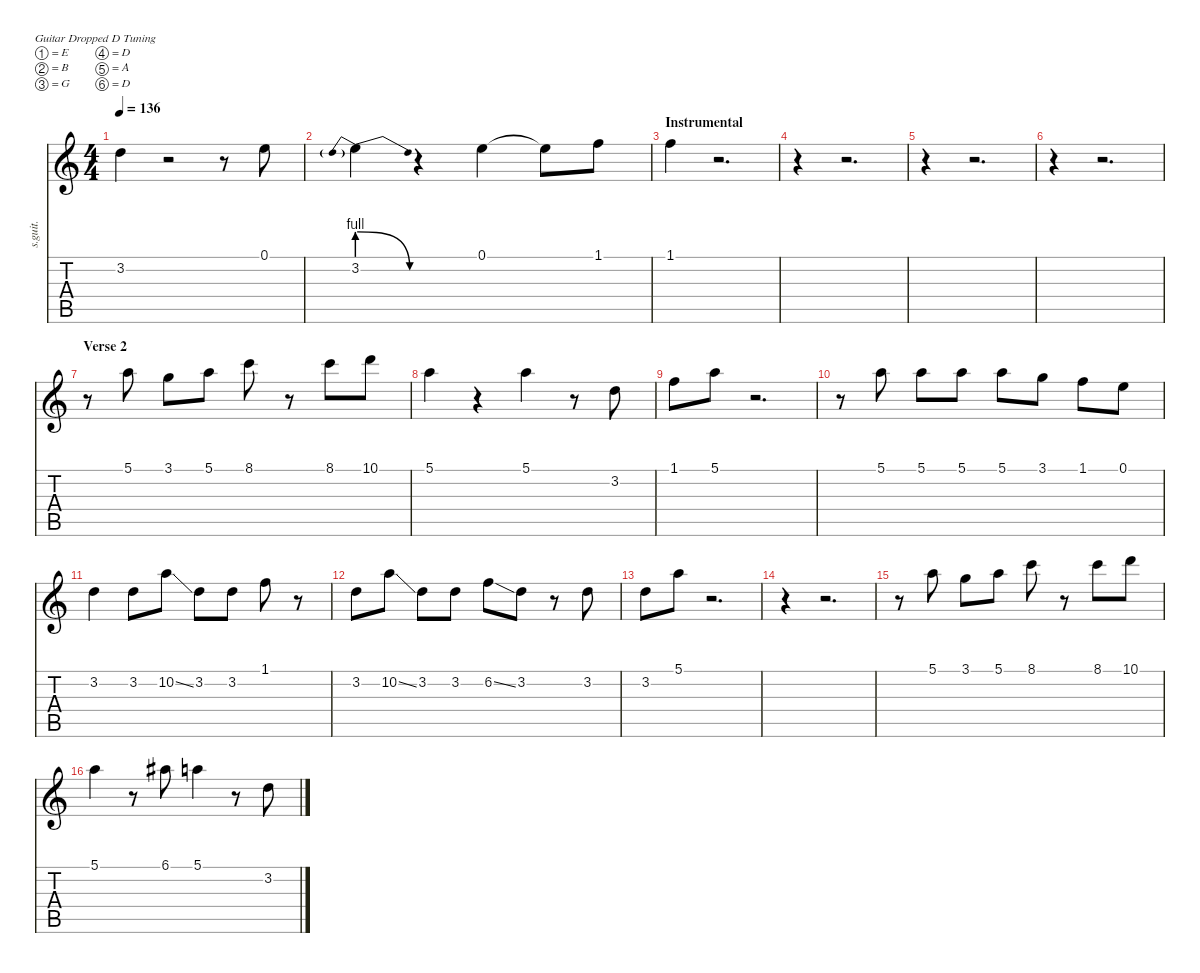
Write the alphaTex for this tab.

\defaultSystemsLayout 4
\hideDynamics
\bracketExtendMode nobrackets
\track ("Hayley Williams - Lead Vocals" "s.guit.") {instrument altosax}
\staff {score tabs}
\tuning (E4 B3 G3 D3 A2 D2)
\displaytranspose 12
\ts (4 4)
\tempo 136
\clef g2
\ks c
3.2.4{lyrics (0 "") lyrics (1 "") lyrics (2 "") lyrics (3 "") lyrics (4 "") dy ff} r.2 r.8 0.1.8{lyrics (0 "") lyrics (1 "") lyrics (2 "") lyrics (3 "") lyrics (4 "")} |
3.2{be (prebendrelease 0 4 30 0)}.4{lyrics (0 "") lyrics (1 "") lyrics (2 "") lyrics (3 "") lyrics (4 "")} r.4 0.1.4{lyrics (0 "") lyrics (1 "") lyrics (2 "") lyrics (3 "") lyrics (4 "") dy f} 0.1{t}.8{lyrics (0 "") lyrics (1 "") lyrics (2 "") lyrics (3 "") lyrics (4 "")} 1.1.8{lyrics (0 "") lyrics (1 "") lyrics (2 "") lyrics (3 "") lyrics (4 "")} |
\section ("" "Instrumental")
1.1.4{lyrics (0 "") lyrics (1 "") lyrics (2 "") lyrics (3 "") lyrics (4 "")} r.2{d} |
r.4 r.2{d} |
r.4 r.2{d} |
r.4 r.2{d} |
\section ("" "Verse 2")
r.8 5.1.8{lyrics (0 "") lyrics (1 "") lyrics (2 "") lyrics (3 "") lyrics (4 "")} 3.1.8{lyrics (0 "") lyrics (1 "") lyrics (2 "") lyrics (3 "") lyrics (4 "")} 5.1.8{lyrics (0 "") lyrics (1 "") lyrics (2 "") lyrics (3 "") lyrics (4 "")} 8.1.8{lyrics (0 "") lyrics (1 "") lyrics (2 "") lyrics (3 "") lyrics (4 "")} r.8 8.1.8{lyrics (0 "") lyrics (1 "") lyrics (2 "") lyrics (3 "") lyrics (4 "")} 10.1.8{lyrics (0 "") lyrics (1 "") lyrics (2 "") lyrics (3 "") lyrics (4 "")} |
5.1.4{lyrics (0 "") lyrics (1 "") lyrics (2 "") lyrics (3 "") lyrics (4 "")} r.4 5.1.4{lyrics (0 "") lyrics (1 "") lyrics (2 "") lyrics (3 "") lyrics (4 "")} r.8 3.2.8{lyrics (0 "") lyrics (1 "") lyrics (2 "") lyrics (3 "") lyrics (4 "")} |
1.1.8{lyrics (0 "") lyrics (1 "") lyrics (2 "") lyrics (3 "") lyrics (4 "")} 5.1.8{lyrics (0 "") lyrics (1 "") lyrics (2 "") lyrics (3 "") lyrics (4 "")} r.2{d} |
r.8 5.1.8{lyrics (0 "") lyrics (1 "") lyrics (2 "") lyrics (3 "") lyrics (4 "")} 5.1.8{lyrics (0 "") lyrics (1 "") lyrics (2 "") lyrics (3 "") lyrics (4 "")} 5.1.8{lyrics (0 "") lyrics (1 "") lyrics (2 "") lyrics (3 "") lyrics (4 "")} 5.1.8{lyrics (0 "") lyrics (1 "") lyrics (2 "") lyrics (3 "") lyrics (4 "")} 3.1.8{lyrics (0 "") lyrics (1 "") lyrics (2 "") lyrics (3 "") lyrics (4 "")} 1.1.8{lyrics (0 "") lyrics (1 "") lyrics (2 "") lyrics (3 "") lyrics (4 "")} 0.1.8{lyrics (0 "") lyrics (1 "") lyrics (2 "") lyrics (3 "") lyrics (4 "")} |
3.2.4{lyrics (0 "") lyrics (1 "") lyrics (2 "") lyrics (3 "") lyrics (4 "")} 3.2.8{lyrics (0 "") lyrics (1 "") lyrics (2 "") lyrics (3 "") lyrics (4 "")} 10.2{ss}.8{lyrics (0 "") lyrics (1 "") lyrics (2 "") lyrics (3 "") lyrics (4 "")} 3.2.8{lyrics (0 "") lyrics (1 "") lyrics (2 "") lyrics (3 "") lyrics (4 "")} 3.2.8{lyrics (0 "") lyrics (1 "") lyrics (2 "") lyrics (3 "") lyrics (4 "")} 1.1.8{lyrics (0 "") lyrics (1 "") lyrics (2 "") lyrics (3 "") lyrics (4 "")} r.8 |
3.2.8{lyrics (0 "") lyrics (1 "") lyrics (2 "") lyrics (3 "") lyrics (4 "")} 10.2{ss}.8{lyrics (0 "") lyrics (1 "") lyrics (2 "") lyrics (3 "") lyrics (4 "")} 3.2.8{lyrics (0 "") lyrics (1 "") lyrics (2 "") lyrics (3 "") lyrics (4 "")} 3.2.8{lyrics (0 "") lyrics (1 "") lyrics (2 "") lyrics (3 "") lyrics (4 "")} 6.2{ss}.8{lyrics (0 "") lyrics (1 "") lyrics (2 "") lyrics (3 "") lyrics (4 "")} 3.2.8{lyrics (0 "") lyrics (1 "") lyrics (2 "") lyrics (3 "") lyrics (4 "")} r.8 3.2.8{lyrics (0 "") lyrics (1 "") lyrics (2 "") lyrics (3 "") lyrics (4 "")} |
3.2.8{lyrics (0 "") lyrics (1 "") lyrics (2 "") lyrics (3 "") lyrics (4 "")} 5.1.8{lyrics (0 "") lyrics (1 "") lyrics (2 "") lyrics (3 "") lyrics (4 "")} r.2{d} |
r.4 r.2{d} |
r.8 5.1.8{lyrics (0 "") lyrics (1 "") lyrics (2 "") lyrics (3 "") lyrics (4 "")} 3.1.8{lyrics (0 "") lyrics (1 "") lyrics (2 "") lyrics (3 "") lyrics (4 "")} 5.1.8{lyrics (0 "") lyrics (1 "") lyrics (2 "") lyrics (3 "") lyrics (4 "")} 8.1.8{lyrics (0 "") lyrics (1 "") lyrics (2 "") lyrics (3 "") lyrics (4 "")} r.8 8.1.8{lyrics (0 "") lyrics (1 "") lyrics (2 "") lyrics (3 "") lyrics (4 "")} 10.1.8{lyrics (0 "") lyrics (1 "") lyrics (2 "") lyrics (3 "") lyrics (4 "")} |
5.1.4{lyrics (0 "") lyrics (1 "") lyrics (2 "") lyrics (3 "") lyrics (4 "")} r.8 6.1{acc #}.8{lyrics (0 "") lyrics (1 "") lyrics (2 "") lyrics (3 "") lyrics (4 "")} 5.1.4{lyrics (0 "") lyrics (1 "") lyrics (2 "") lyrics (3 "") lyrics (4 "")} r.8 3.2.8{lyrics (0 "") lyrics (1 "") lyrics (2 "") lyrics (3 "") lyrics (4 "")}
